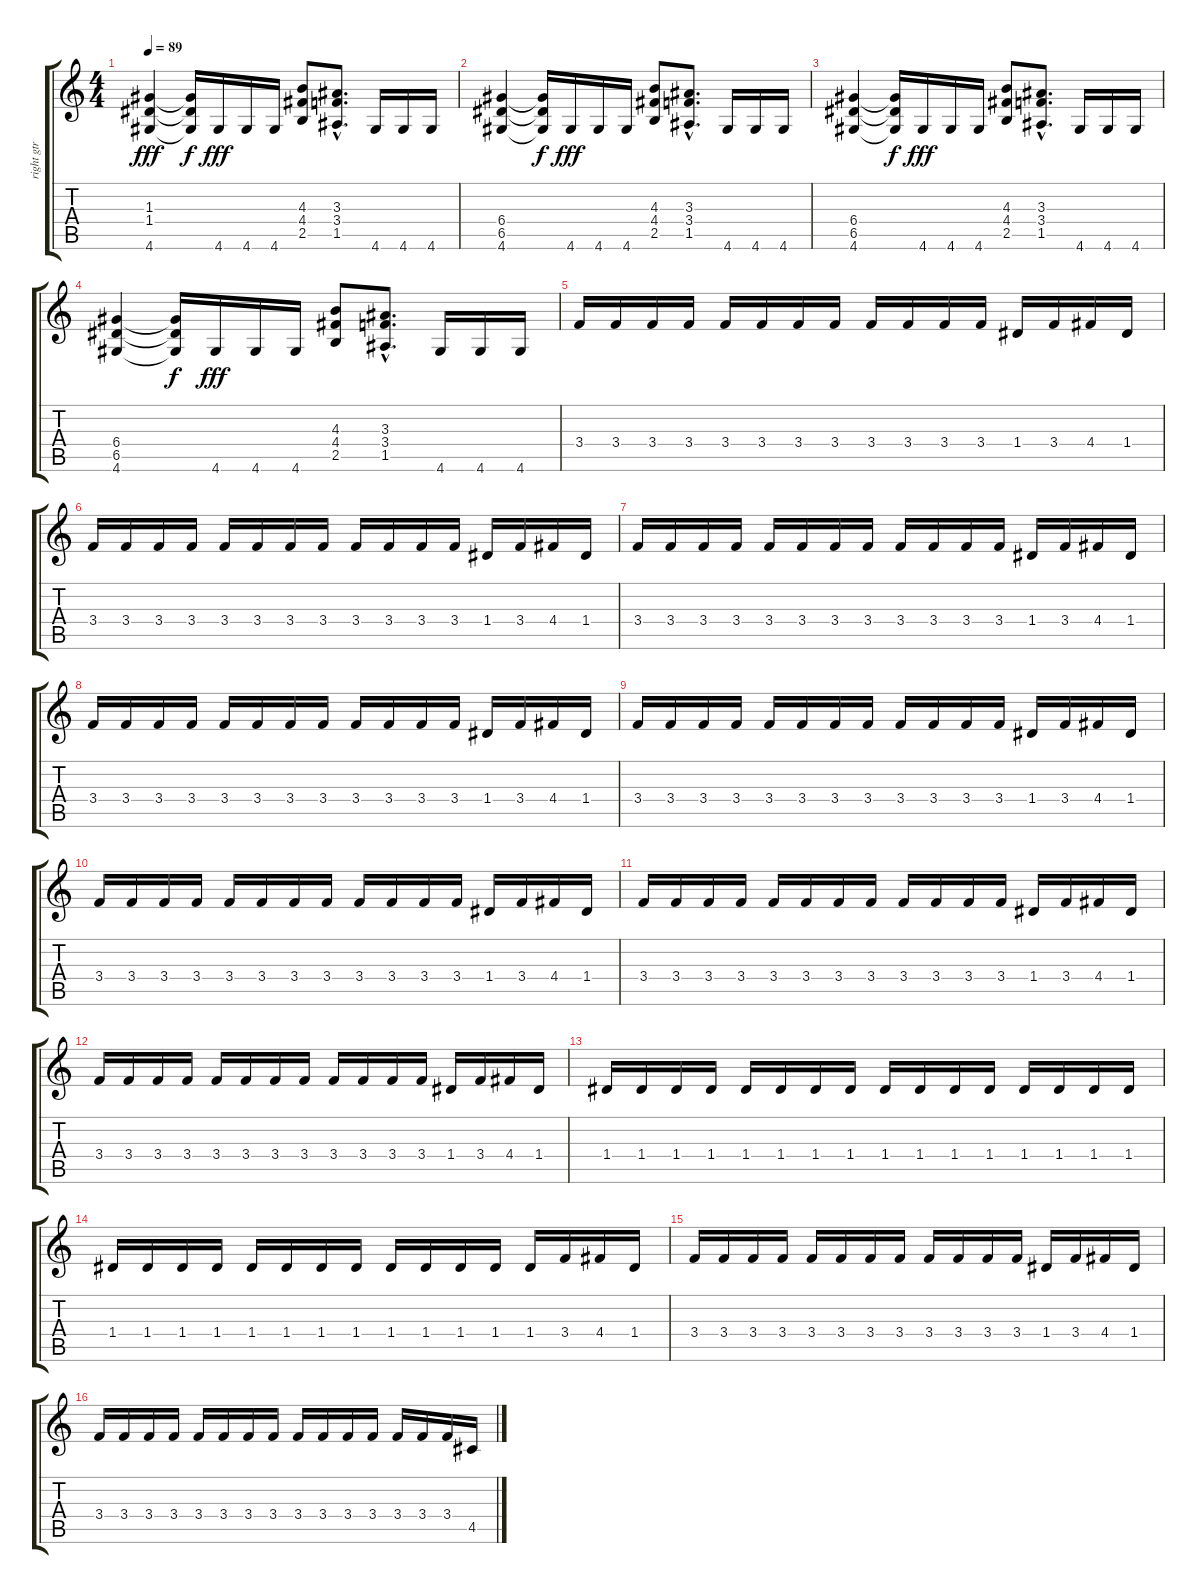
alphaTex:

\track ("right gtr" "right gtr") {instrument overdrivenguitar}
\staff {score tabs}
\tuning (E4 B3 G3 D3 A2 E2) {hide}
\ts (4 4)
\tempo 89
\clef g2
\ks c
(1.3 1.4 4.6).4{dy fff} (1.3{t} 1.4{t} 4.6{t}).16{dy f} 4.6.16{dy fff} 4.6.16 4.6.16 (4.3 4.4 2.5).8 (3.3{hac} 3.4{hac} 1.5{hac}).8{d} 4.6.16 4.6.16 4.6.16 |
(6.4 6.5 4.6).4 (6.4{t} 6.5{t} 4.6{t}).16{dy f} 4.6.16{dy fff} 4.6.16 4.6.16 (4.3 4.4 2.5).8 (3.3{hac} 3.4{hac} 1.5{hac}).8{d} 4.6.16 4.6.16 4.6.16 |
(6.4 6.5 4.6).4 (6.4{t} 6.5{t} 4.6{t}).16{dy f} 4.6.16{dy fff} 4.6.16 4.6.16 (4.3 4.4 2.5).8 (3.3{hac} 3.4{hac} 1.5{hac}).8{d} 4.6.16 4.6.16 4.6.16 |
(6.4 6.5 4.6).4 (6.4{t} 6.5{t} 4.6{t}).16{dy f} 4.6.16{dy fff} 4.6.16 4.6.16 (4.3 4.4 2.5).8 (3.3{hac} 3.4{hac} 1.5{hac}).8{d} 4.6.16 4.6.16 4.6.16 |
3.4.16 3.4.16 3.4.16 3.4.16 3.4.16 3.4.16 3.4.16 3.4.16 3.4.16 3.4.16 3.4.16 3.4.16 1.4.16 3.4.16 4.4.16 1.4.16 |
3.4.16 3.4.16 3.4.16 3.4.16 3.4.16 3.4.16 3.4.16 3.4.16 3.4.16 3.4.16 3.4.16 3.4.16 1.4.16 3.4.16 4.4.16 1.4.16 |
3.4.16 3.4.16 3.4.16 3.4.16 3.4.16 3.4.16 3.4.16 3.4.16 3.4.16 3.4.16 3.4.16 3.4.16 1.4.16 3.4.16 4.4.16 1.4.16 |
3.4.16 3.4.16 3.4.16 3.4.16 3.4.16 3.4.16 3.4.16 3.4.16 3.4.16 3.4.16 3.4.16 3.4.16 1.4.16 3.4.16 4.4.16 1.4.16 |
3.4.16 3.4.16 3.4.16 3.4.16 3.4.16 3.4.16 3.4.16 3.4.16 3.4.16 3.4.16 3.4.16 3.4.16 1.4.16 3.4.16 4.4.16 1.4.16 |
3.4.16 3.4.16 3.4.16 3.4.16 3.4.16 3.4.16 3.4.16 3.4.16 3.4.16 3.4.16 3.4.16 3.4.16 1.4.16 3.4.16 4.4.16 1.4.16 |
3.4.16 3.4.16 3.4.16 3.4.16 3.4.16 3.4.16 3.4.16 3.4.16 3.4.16 3.4.16 3.4.16 3.4.16 1.4.16 3.4.16 4.4.16 1.4.16 |
3.4.16 3.4.16 3.4.16 3.4.16 3.4.16 3.4.16 3.4.16 3.4.16 3.4.16 3.4.16 3.4.16 3.4.16 1.4.16 3.4.16 4.4.16 1.4.16 |
1.4.16 1.4.16 1.4.16 1.4.16 1.4.16 1.4.16 1.4.16 1.4.16 1.4.16 1.4.16 1.4.16 1.4.16 1.4.16 1.4.16 1.4.16 1.4.16 |
1.4.16 1.4.16 1.4.16 1.4.16 1.4.16 1.4.16 1.4.16 1.4.16 1.4.16 1.4.16 1.4.16 1.4.16 1.4.16 3.4.16 4.4.16 1.4.16 |
3.4.16 3.4.16 3.4.16 3.4.16 3.4.16 3.4.16 3.4.16 3.4.16 3.4.16 3.4.16 3.4.16 3.4.16 1.4.16 3.4.16 4.4.16 1.4.16 |
3.4.16 3.4.16 3.4.16 3.4.16 3.4.16 3.4.16 3.4.16 3.4.16 3.4.16 3.4.16 3.4.16 3.4.16 3.4.16 3.4.16 3.4.16 4.5.16
